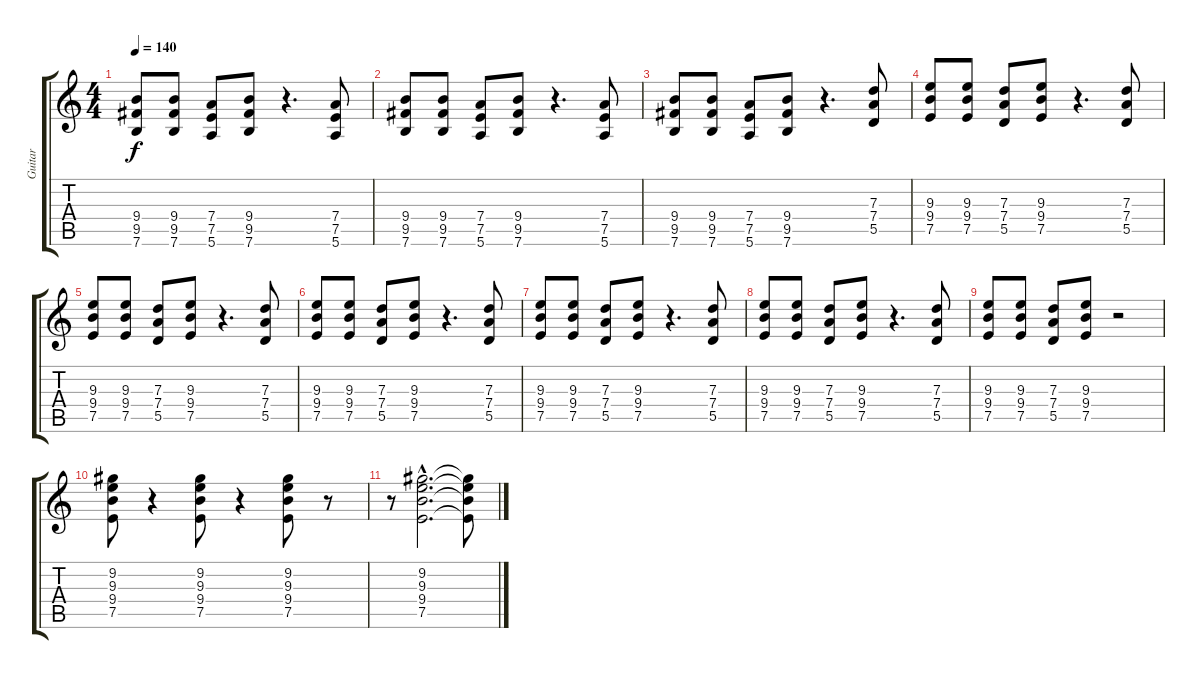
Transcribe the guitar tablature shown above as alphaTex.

\track ("Guitar" "Guitar") {instrument overdrivenguitar}
\staff {score tabs}
\tuning (E4 B3 G3 D3 A2 E2) {hide}
\ts (4 4)
\tempo 140
\clef g2
\ks c
(9.4 9.5 7.6).8{dy f} (9.4 9.5 7.6).8 (7.4 7.5 5.6).8 (9.4 9.5 7.6).8 r.4{d} (7.4 7.5 5.6).8 |
(9.4 9.5 7.6).8 (9.4 9.5 7.6).8 (7.4 7.5 5.6).8 (9.4 9.5 7.6).8 r.4{d} (7.4 7.5 5.6).8 |
(9.4 9.5 7.6).8 (9.4 9.5 7.6).8 (7.4 7.5 5.6).8 (9.4 9.5 7.6).8 r.4{d} (7.3 7.4 5.5).8 |
(9.3 9.4 7.5).8 (9.3 9.4 7.5).8 (7.3 7.4 5.5).8 (9.3 9.4 7.5).8 r.4{d} (7.3 7.4 5.5).8 |
(9.3 9.4 7.5).8 (9.3 9.4 7.5).8 (7.3 7.4 5.5).8 (9.3 9.4 7.5).8 r.4{d} (7.3 7.4 5.5).8 |
(9.3 9.4 7.5).8 (9.3 9.4 7.5).8 (7.3 7.4 5.5).8 (9.3 9.4 7.5).8 r.4{d} (7.3 7.4 5.5).8 |
(9.3 9.4 7.5).8 (9.3 9.4 7.5).8 (7.3 7.4 5.5).8 (9.3 9.4 7.5).8 r.4{d} (7.3 7.4 5.5).8 |
(9.3 9.4 7.5).8 (9.3 9.4 7.5).8 (7.3 7.4 5.5).8 (9.3 9.4 7.5).8 r.4{d} (7.3 7.4 5.5).8 |
(9.3 9.4 7.5).8 (9.3 9.4 7.5).8 (7.3 7.4 5.5).8 (9.3 9.4 7.5).8 r.2 |
(9.2 9.3 9.4 7.5).8 r.4 (9.2 9.3 9.4 7.5).8 r.4 (9.2 9.3 9.4 7.5).8 r.8 |
r.8 (9.2{hac} 9.3{hac} 9.4{hac} 7.5{hac}).2{d} (9.2{t} 9.3{t} 9.4{t} 7.5{t}).8
